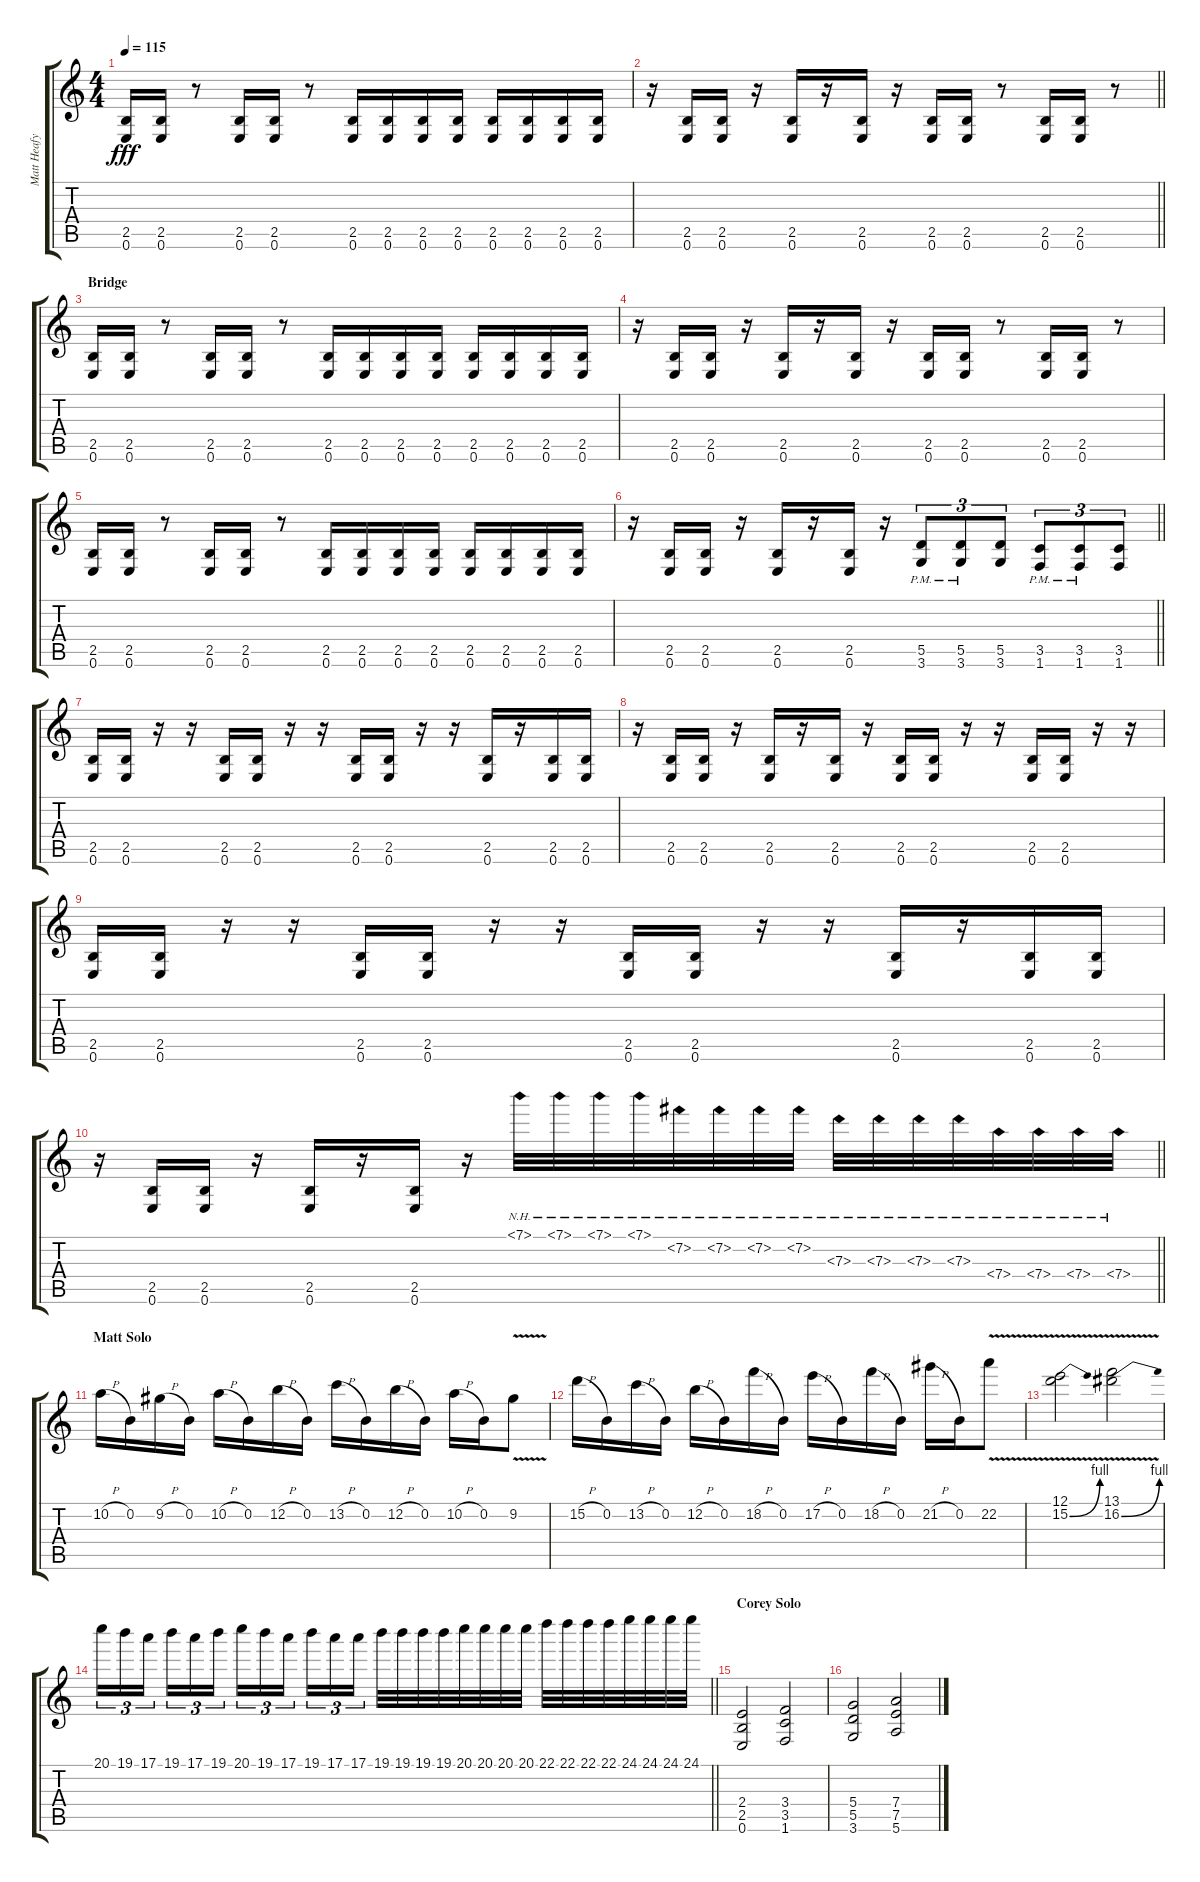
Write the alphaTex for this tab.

\track ("Matt Heafy" "Matt Heafy") {instrument distortionguitar}
\staff {score tabs}
\tuning (E4 B3 G3 D3 A2 E2) {hide}
\ts (4 4)
\tempo 115
\clef g2
\ks c
(2.5 0.6).16{dy fff} (2.5 0.6).16 r.8 (2.5 0.6).16 (2.5 0.6).16 r.8 (2.5 0.6).16 (2.5 0.6).16 (2.5 0.6).16 (2.5 0.6).16 (2.5 0.6).16 (2.5 0.6).16 (2.5 0.6).16 (2.5 0.6).16 |
\barLineRight lightlight
r.16 (2.5 0.6).16 (2.5 0.6).16 r.16 (2.5 0.6).16 r.16 (2.5 0.6).16 r.16 (2.5 0.6).16 (2.5 0.6).16 r.8 (2.5 0.6).16 (2.5 0.6).16 r.8 |
\section ("" "Bridge")
(2.5 0.6).16 (2.5 0.6).16 r.8 (2.5 0.6).16 (2.5 0.6).16 r.8 (2.5 0.6).16 (2.5 0.6).16 (2.5 0.6).16 (2.5 0.6).16 (2.5 0.6).16 (2.5 0.6).16 (2.5 0.6).16 (2.5 0.6).16 |
r.16 (2.5 0.6).16 (2.5 0.6).16 r.16 (2.5 0.6).16 r.16 (2.5 0.6).16 r.16 (2.5 0.6).16 (2.5 0.6).16 r.8 (2.5 0.6).16 (2.5 0.6).16 r.8 |
(2.5 0.6).16 (2.5 0.6).16 r.8 (2.5 0.6).16 (2.5 0.6).16 r.8 (2.5 0.6).16 (2.5 0.6).16 (2.5 0.6).16 (2.5 0.6).16 (2.5 0.6).16 (2.5 0.6).16 (2.5 0.6).16 (2.5 0.6).16 |
\barLineRight lightlight
r.16 (2.5 0.6).16 (2.5 0.6).16 r.16 (2.5 0.6).16 r.16 (2.5 0.6).16 r.16 (5.5{pm} 3.6{pm}).8{tu (3 2)} (5.5{pm} 3.6{pm}).8{tu (3 2)} (5.5 3.6).8{tu (3 2)} (3.5{pm} 1.6{pm}).8{tu (3 2)} (3.5{pm} 1.6{pm}).8{tu (3 2)} (3.5 1.6).8{tu (3 2)} |
(2.5 0.6).16 (2.5 0.6).16 r.16 r.16 (2.5 0.6).16 (2.5 0.6).16 r.16 r.16 (2.5 0.6).16 (2.5 0.6).16 r.16 r.16 (2.5 0.6).16 r.16 (2.5 0.6).16 (2.5 0.6).16 |
r.16 (2.5 0.6).16 (2.5 0.6).16 r.16 (2.5 0.6).16 r.16 (2.5 0.6).16 r.16 (2.5 0.6).16 (2.5 0.6).16 r.16 r.16 (2.5 0.6).16 (2.5 0.6).16 r.16 r.16 |
(2.5 0.6).16 (2.5 0.6).16 r.16 r.16 (2.5 0.6).16 (2.5 0.6).16 r.16 r.16 (2.5 0.6).16 (2.5 0.6).16 r.16 r.16 (2.5 0.6).16 r.16 (2.5 0.6).16 (2.5 0.6).16 |
\barLineRight lightlight
r.16 (2.5 0.6).16 (2.5 0.6).16 r.16 (2.5 0.6).16 r.16 (2.5 0.6).16 r.16 7.1{nh}.32 7.1{nh}.32 7.1{nh}.32 7.1{nh}.32 7.2{nh}.32 7.2{nh}.32 7.2{nh}.32 7.2{nh}.32 7.3{nh}.32 7.3{nh}.32 7.3{nh}.32 7.3{nh}.32 7.4{nh}.32 7.4{nh}.32 7.4{nh}.32 7.4{nh}.32 |
\section ("" "Matt Solo")
10.2{h}.16 0.2.16 9.2{h}.16 0.2.16 10.2{h}.16 0.2.16 12.2{h}.16 0.2.16 13.2{h}.16 0.2.16 12.2{h}.16 0.2.16 10.2{h}.16 0.2.16 9.2{v}.8 |
15.2{h}.16 0.2.16 13.2{h}.16 0.2.16 12.2{h}.16 0.2.16 18.2{h}.16 0.2.16 17.2{h}.16 0.2.16 18.2{h}.16 0.2.16 21.2{h}.16 0.2.16 22.2{v}.8 |
(12.1 15.2{be (bend 0 0 60 4) v}).2 (13.1 16.2{be (bend 0 0 60 4) v}).2 |
\barLineRight lightlight
20.1.16{tu (3 2)} 19.1.16{tu (3 2)} 17.1.16{tu (3 2) beam splitsecondary} 19.1.16{tu (3 2)} 17.1.16{tu (3 2)} 19.1.16{tu (3 2)} 20.1.16{tu (3 2)} 19.1.16{tu (3 2)} 17.1.16{tu (3 2) beam splitsecondary} 19.1.16{tu (3 2)} 17.1.16{tu (3 2)} 17.1.16{tu (3 2)} 19.1.32 19.1.32 19.1.32 19.1.32 20.1.32 20.1.32 20.1.32 20.1.32 22.1.32 22.1.32 22.1.32 22.1.32 24.1.32 24.1.32 24.1.32 24.1.32 |
\section ("" "Corey Solo")
(2.4 2.5 0.6).2 (3.4 3.5 1.6).2 |
(5.4 5.5 3.6).2 (7.4 7.5 5.6).2
